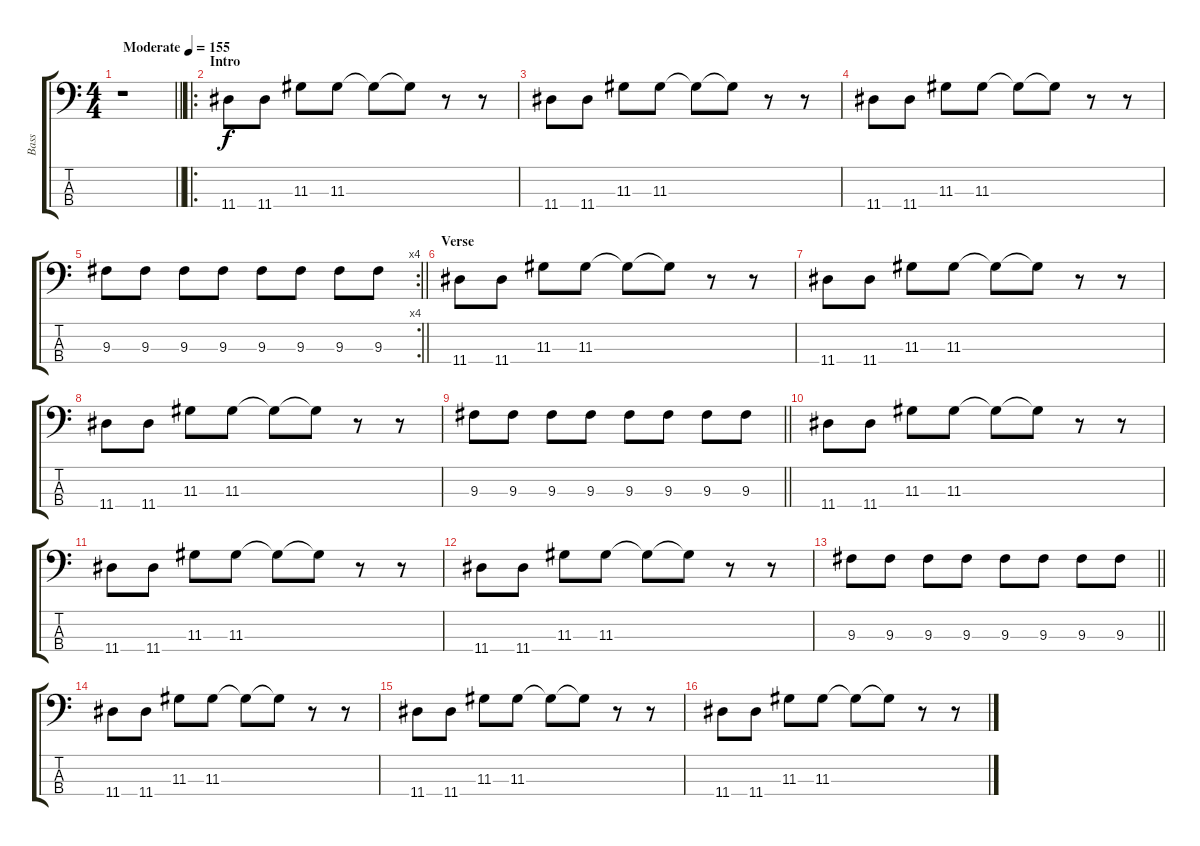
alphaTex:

\track ("Bass" "Bass") {instrument electricbassfinger}
\staff {score tabs}
\tuning (G2 D2 A1 E1) {hide}
\ts (4 4)
\tempo (155 "Moderate")
\clef f4
\barLineRight lightlight
\ks c
r.1{dy f instrument electricbassfinger} |
\ro
\section ("" "Intro")
11.4.8 11.4.8 11.3.8 11.3.8 11.3{t}.8 11.3{t}.8 r.8 r.8 |
11.4.8 11.4.8 11.3.8 11.3.8 11.3{t}.8 11.3{t}.8 r.8 r.8 |
11.4.8 11.4.8 11.3.8 11.3.8 11.3{t}.8 11.3{t}.8 r.8 r.8 |
\rc 4
\barLineRight lightlight
9.3.8 9.3.8 9.3.8 9.3.8 9.3.8 9.3.8 9.3.8 9.3.8 |
\section ("" "Verse")
11.4.8 11.4.8 11.3.8 11.3.8 11.3{t}.8 11.3{t}.8 r.8 r.8 |
11.4.8 11.4.8 11.3.8 11.3.8 11.3{t}.8 11.3{t}.8 r.8 r.8 |
11.4.8 11.4.8 11.3.8 11.3.8 11.3{t}.8 11.3{t}.8 r.8 r.8 |
\barLineRight lightlight
9.3.8 9.3.8 9.3.8 9.3.8 9.3.8 9.3.8 9.3.8 9.3.8 |
11.4.8 11.4.8 11.3.8 11.3.8 11.3{t}.8 11.3{t}.8 r.8 r.8 |
11.4.8 11.4.8 11.3.8 11.3.8 11.3{t}.8 11.3{t}.8 r.8 r.8 |
11.4.8 11.4.8 11.3.8 11.3.8 11.3{t}.8 11.3{t}.8 r.8 r.8 |
\barLineRight lightlight
9.3.8 9.3.8 9.3.8 9.3.8 9.3.8 9.3.8 9.3.8 9.3.8 |
11.4.8 11.4.8 11.3.8 11.3.8 11.3{t}.8 11.3{t}.8 r.8 r.8 |
11.4.8 11.4.8 11.3.8 11.3.8 11.3{t}.8 11.3{t}.8 r.8 r.8 |
11.4.8 11.4.8 11.3.8 11.3.8 11.3{t}.8 11.3{t}.8 r.8 r.8
